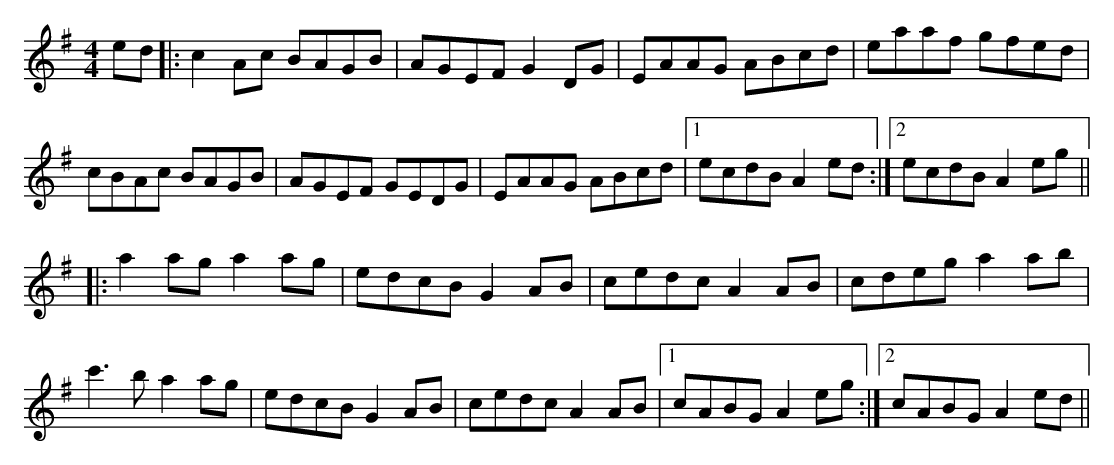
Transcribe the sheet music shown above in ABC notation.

X:1
M:4/4
K:Ador
ed|:c2Ac BAGB|AGEF G2DG|EAAG ABcd|eaaf gfed|
cBAc BAGB|AGEF GEDG|EAAG ABcd|1 ecdB A2ed:|2 ecdB A2eg||
|:a2ag a2ag|edcB G2AB|cedc A2AB|cdeg a2ab|
c'3b a2ag|edcB G2AB|cedc A2AB|1 cABG A2eg:|2 cABG A2ed||
